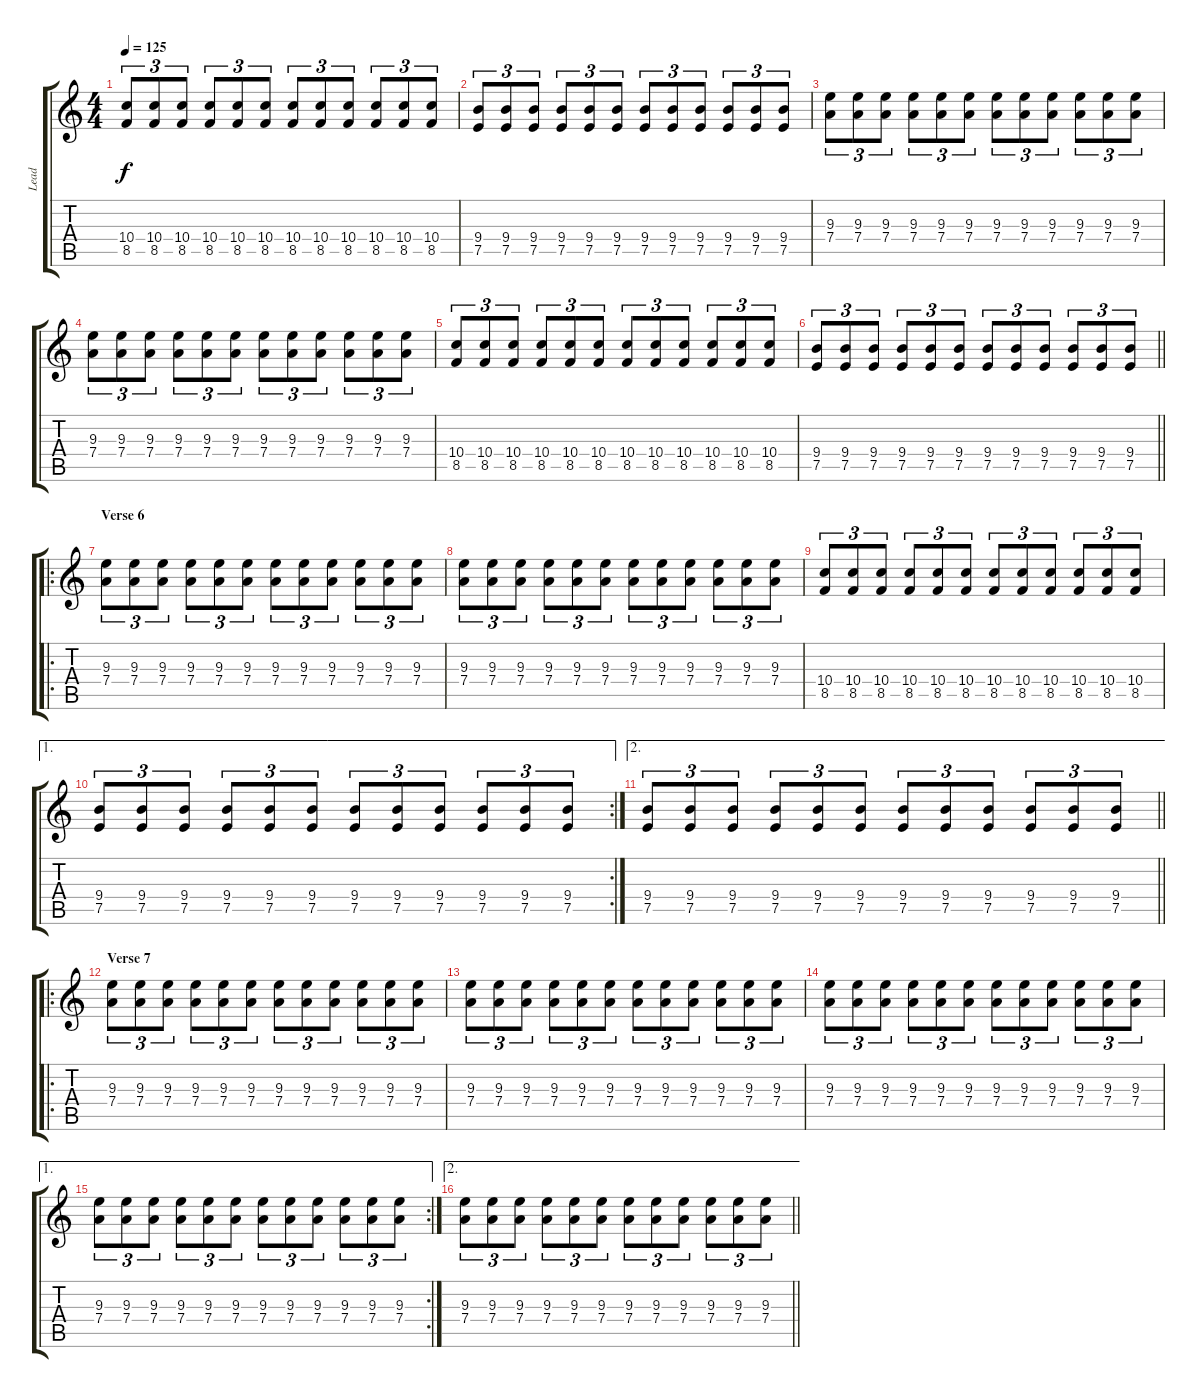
\track ("Lead" "Lead") {instrument distortionguitar}
\staff {score tabs}
\tuning (E4 B3 G3 D3 A2 E2) {hide}
\ts (4 4)
\tempo 125
\clef g2
\ks c
(10.4 8.5).8{tu (3 2) dy f} (10.4 8.5).8{tu (3 2)} (10.4 8.5).8{tu (3 2)} (10.4 8.5).8{tu (3 2)} (10.4 8.5).8{tu (3 2)} (10.4 8.5).8{tu (3 2)} (10.4 8.5).8{tu (3 2)} (10.4 8.5).8{tu (3 2)} (10.4 8.5).8{tu (3 2)} (10.4 8.5).8{tu (3 2)} (10.4 8.5).8{tu (3 2)} (10.4 8.5).8{tu (3 2)} |
(9.4 7.5).8{tu (3 2)} (9.4 7.5).8{tu (3 2)} (9.4 7.5).8{tu (3 2)} (9.4 7.5).8{tu (3 2)} (9.4 7.5).8{tu (3 2)} (9.4 7.5).8{tu (3 2)} (9.4 7.5).8{tu (3 2)} (9.4 7.5).8{tu (3 2)} (9.4 7.5).8{tu (3 2)} (9.4 7.5).8{tu (3 2)} (9.4 7.5).8{tu (3 2)} (9.4 7.5).8{tu (3 2)} |
(9.3 7.4).8{tu (3 2)} (9.3 7.4).8{tu (3 2)} (9.3 7.4).8{tu (3 2)} (9.3 7.4).8{tu (3 2)} (9.3 7.4).8{tu (3 2)} (9.3 7.4).8{tu (3 2)} (9.3 7.4).8{tu (3 2)} (9.3 7.4).8{tu (3 2)} (9.3 7.4).8{tu (3 2)} (9.3 7.4).8{tu (3 2)} (9.3 7.4).8{tu (3 2)} (9.3 7.4).8{tu (3 2)} |
(9.3 7.4).8{tu (3 2)} (9.3 7.4).8{tu (3 2)} (9.3 7.4).8{tu (3 2)} (9.3 7.4).8{tu (3 2)} (9.3 7.4).8{tu (3 2)} (9.3 7.4).8{tu (3 2)} (9.3 7.4).8{tu (3 2)} (9.3 7.4).8{tu (3 2)} (9.3 7.4).8{tu (3 2)} (9.3 7.4).8{tu (3 2)} (9.3 7.4).8{tu (3 2)} (9.3 7.4).8{tu (3 2)} |
(10.4 8.5).8{tu (3 2)} (10.4 8.5).8{tu (3 2)} (10.4 8.5).8{tu (3 2)} (10.4 8.5).8{tu (3 2)} (10.4 8.5).8{tu (3 2)} (10.4 8.5).8{tu (3 2)} (10.4 8.5).8{tu (3 2)} (10.4 8.5).8{tu (3 2)} (10.4 8.5).8{tu (3 2)} (10.4 8.5).8{tu (3 2)} (10.4 8.5).8{tu (3 2)} (10.4 8.5).8{tu (3 2)} |
\barLineRight lightlight
(9.4 7.5).8{tu (3 2)} (9.4 7.5).8{tu (3 2)} (9.4 7.5).8{tu (3 2)} (9.4 7.5).8{tu (3 2)} (9.4 7.5).8{tu (3 2)} (9.4 7.5).8{tu (3 2)} (9.4 7.5).8{tu (3 2)} (9.4 7.5).8{tu (3 2)} (9.4 7.5).8{tu (3 2)} (9.4 7.5).8{tu (3 2)} (9.4 7.5).8{tu (3 2)} (9.4 7.5).8{tu (3 2)} |
\ro
\section ("" "Verse 6")
(9.3 7.4).8{tu (3 2)} (9.3 7.4).8{tu (3 2)} (9.3 7.4).8{tu (3 2)} (9.3 7.4).8{tu (3 2)} (9.3 7.4).8{tu (3 2)} (9.3 7.4).8{tu (3 2)} (9.3 7.4).8{tu (3 2)} (9.3 7.4).8{tu (3 2)} (9.3 7.4).8{tu (3 2)} (9.3 7.4).8{tu (3 2)} (9.3 7.4).8{tu (3 2)} (9.3 7.4).8{tu (3 2)} |
(9.3 7.4).8{tu (3 2)} (9.3 7.4).8{tu (3 2)} (9.3 7.4).8{tu (3 2)} (9.3 7.4).8{tu (3 2)} (9.3 7.4).8{tu (3 2)} (9.3 7.4).8{tu (3 2)} (9.3 7.4).8{tu (3 2)} (9.3 7.4).8{tu (3 2)} (9.3 7.4).8{tu (3 2)} (9.3 7.4).8{tu (3 2)} (9.3 7.4).8{tu (3 2)} (9.3 7.4).8{tu (3 2)} |
(10.4 8.5).8{tu (3 2)} (10.4 8.5).8{tu (3 2)} (10.4 8.5).8{tu (3 2)} (10.4 8.5).8{tu (3 2)} (10.4 8.5).8{tu (3 2)} (10.4 8.5).8{tu (3 2)} (10.4 8.5).8{tu (3 2)} (10.4 8.5).8{tu (3 2)} (10.4 8.5).8{tu (3 2)} (10.4 8.5).8{tu (3 2)} (10.4 8.5).8{tu (3 2)} (10.4 8.5).8{tu (3 2)} |
\ae 1
\rc 2
(9.4 7.5).8{tu (3 2)} (9.4 7.5).8{tu (3 2)} (9.4 7.5).8{tu (3 2)} (9.4 7.5).8{tu (3 2)} (9.4 7.5).8{tu (3 2)} (9.4 7.5).8{tu (3 2)} (9.4 7.5).8{tu (3 2)} (9.4 7.5).8{tu (3 2)} (9.4 7.5).8{tu (3 2)} (9.4 7.5).8{tu (3 2)} (9.4 7.5).8{tu (3 2)} (9.4 7.5).8{tu (3 2)} |
\ae 2
\barLineRight lightlight
(9.4 7.5).8{tu (3 2)} (9.4 7.5).8{tu (3 2)} (9.4 7.5).8{tu (3 2)} (9.4 7.5).8{tu (3 2)} (9.4 7.5).8{tu (3 2)} (9.4 7.5).8{tu (3 2)} (9.4 7.5).8{tu (3 2)} (9.4 7.5).8{tu (3 2)} (9.4 7.5).8{tu (3 2)} (9.4 7.5).8{tu (3 2)} (9.4 7.5).8{tu (3 2)} (9.4 7.5).8{tu (3 2)} |
\ro
\section ("" "Verse 7")
(9.3 7.4).8{tu (3 2)} (9.3 7.4).8{tu (3 2)} (9.3 7.4).8{tu (3 2)} (9.3 7.4).8{tu (3 2)} (9.3 7.4).8{tu (3 2)} (9.3 7.4).8{tu (3 2)} (9.3 7.4).8{tu (3 2)} (9.3 7.4).8{tu (3 2)} (9.3 7.4).8{tu (3 2)} (9.3 7.4).8{tu (3 2)} (9.3 7.4).8{tu (3 2)} (9.3 7.4).8{tu (3 2)} |
(9.3 7.4).8{tu (3 2)} (9.3 7.4).8{tu (3 2)} (9.3 7.4).8{tu (3 2)} (9.3 7.4).8{tu (3 2)} (9.3 7.4).8{tu (3 2)} (9.3 7.4).8{tu (3 2)} (9.3 7.4).8{tu (3 2)} (9.3 7.4).8{tu (3 2)} (9.3 7.4).8{tu (3 2)} (9.3 7.4).8{tu (3 2)} (9.3 7.4).8{tu (3 2)} (9.3 7.4).8{tu (3 2)} |
(9.3 7.4).8{tu (3 2)} (9.3 7.4).8{tu (3 2)} (9.3 7.4).8{tu (3 2)} (9.3 7.4).8{tu (3 2)} (9.3 7.4).8{tu (3 2)} (9.3 7.4).8{tu (3 2)} (9.3 7.4).8{tu (3 2)} (9.3 7.4).8{tu (3 2)} (9.3 7.4).8{tu (3 2)} (9.3 7.4).8{tu (3 2)} (9.3 7.4).8{tu (3 2)} (9.3 7.4).8{tu (3 2)} |
\ae 1
\rc 2
(9.3 7.4).8{tu (3 2)} (9.3 7.4).8{tu (3 2)} (9.3 7.4).8{tu (3 2)} (9.3 7.4).8{tu (3 2)} (9.3 7.4).8{tu (3 2)} (9.3 7.4).8{tu (3 2)} (9.3 7.4).8{tu (3 2)} (9.3 7.4).8{tu (3 2)} (9.3 7.4).8{tu (3 2)} (9.3 7.4).8{tu (3 2)} (9.3 7.4).8{tu (3 2)} (9.3 7.4).8{tu (3 2)} |
\ae 2
\barLineRight lightlight
(9.3 7.4).8{tu (3 2)} (9.3 7.4).8{tu (3 2)} (9.3 7.4).8{tu (3 2)} (9.3 7.4).8{tu (3 2)} (9.3 7.4).8{tu (3 2)} (9.3 7.4).8{tu (3 2)} (9.3 7.4).8{tu (3 2)} (9.3 7.4).8{tu (3 2)} (9.3 7.4).8{tu (3 2)} (9.3 7.4).8{tu (3 2)} (9.3 7.4).8{tu (3 2)} (9.3 7.4).8{tu (3 2)}
